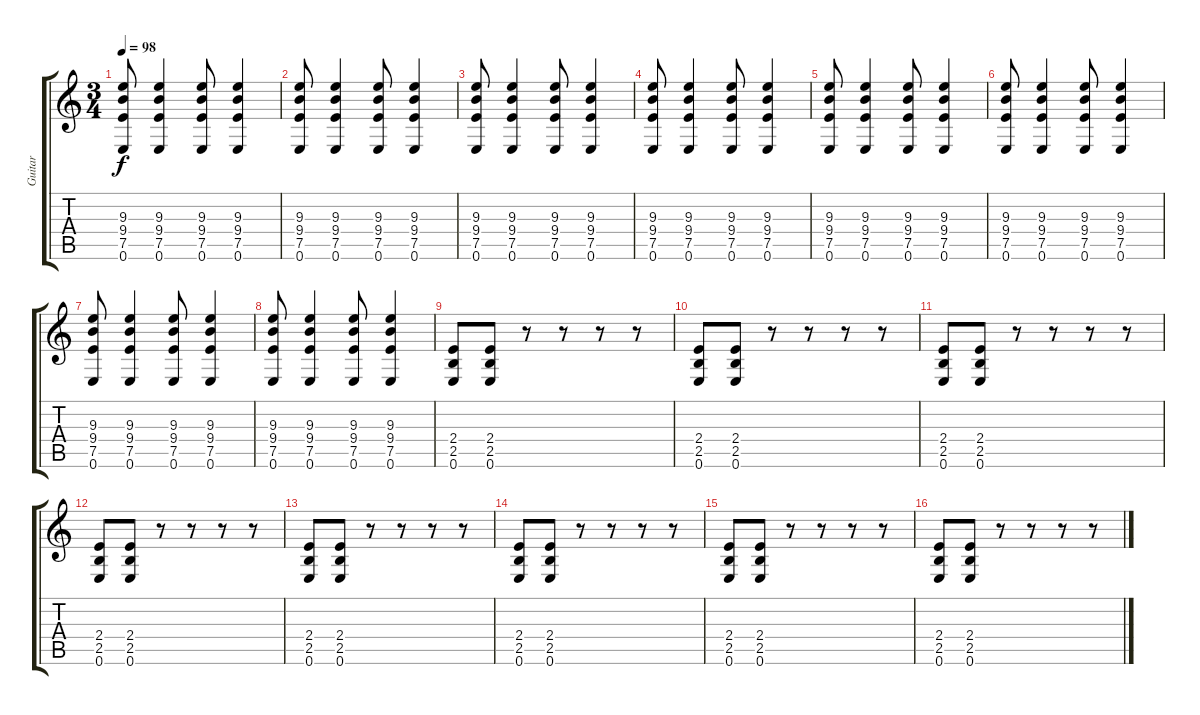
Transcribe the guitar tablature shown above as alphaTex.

\track ("Guitar" "Guitar") {instrument distortionguitar}
\staff {score tabs}
\tuning (E4 B3 G3 D3 A2 E2) {hide}
\ts (3 4)
\tempo 98
\clef g2
\ks c
(9.3 9.4 7.5 0.6).8{dy f} (9.3 9.4 7.5 0.6).4 (9.3 9.4 7.5 0.6).8 (9.3 9.4 7.5 0.6).4 |
(9.3 9.4 7.5 0.6).8 (9.3 9.4 7.5 0.6).4 (9.3 9.4 7.5 0.6).8 (9.3 9.4 7.5 0.6).4 |
(9.3 9.4 7.5 0.6).8 (9.3 9.4 7.5 0.6).4 (9.3 9.4 7.5 0.6).8 (9.3 9.4 7.5 0.6).4 |
(9.3 9.4 7.5 0.6).8 (9.3 9.4 7.5 0.6).4 (9.3 9.4 7.5 0.6).8 (9.3 9.4 7.5 0.6).4 |
(9.3 9.4 7.5 0.6).8 (9.3 9.4 7.5 0.6).4 (9.3 9.4 7.5 0.6).8 (9.3 9.4 7.5 0.6).4 |
(9.3 9.4 7.5 0.6).8 (9.3 9.4 7.5 0.6).4 (9.3 9.4 7.5 0.6).8 (9.3 9.4 7.5 0.6).4 |
(9.3 9.4 7.5 0.6).8 (9.3 9.4 7.5 0.6).4 (9.3 9.4 7.5 0.6).8 (9.3 9.4 7.5 0.6).4 |
(9.3 9.4 7.5 0.6).8 (9.3 9.4 7.5 0.6).4 (9.3 9.4 7.5 0.6).8 (9.3 9.4 7.5 0.6).4 |
(2.4 2.5 0.6).8 (2.4 2.5 0.6).8 r.8 r.8 r.8 r.8 |
(2.4 2.5 0.6).8 (2.4 2.5 0.6).8 r.8 r.8 r.8 r.8 |
(2.4 2.5 0.6).8 (2.4 2.5 0.6).8 r.8 r.8 r.8 r.8 |
(2.4 2.5 0.6).8 (2.4 2.5 0.6).8 r.8 r.8 r.8 r.8 |
(2.4 2.5 0.6).8 (2.4 2.5 0.6).8 r.8 r.8 r.8 r.8 |
(2.4 2.5 0.6).8 (2.4 2.5 0.6).8 r.8 r.8 r.8 r.8 |
(2.4 2.5 0.6).8 (2.4 2.5 0.6).8 r.8 r.8 r.8 r.8 |
(2.4 2.5 0.6).8 (2.4 2.5 0.6).8 r.8 r.8 r.8 r.8
